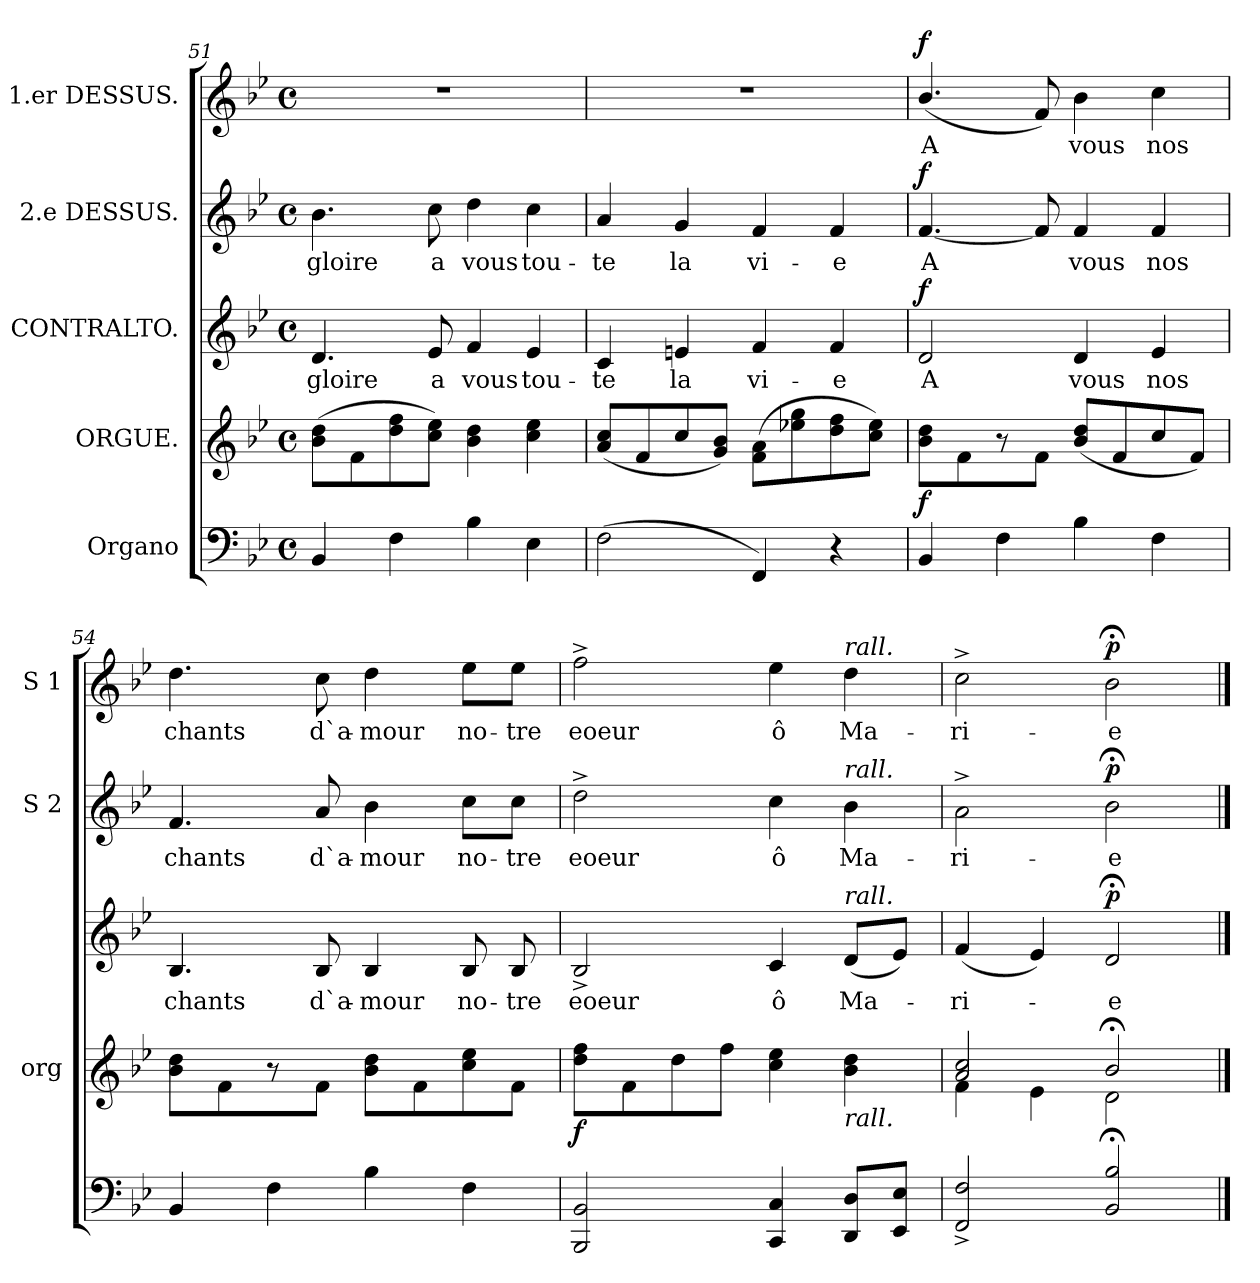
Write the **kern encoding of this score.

**kern	**kern	**dynam	**kern	**text	**dynam	**kern	**text	**dynam	**kern	**text	**dynam
*part5	*part4	*part4	*part3	*part3	*part3	*part2	*part2	*part2	*part1	*part1	*part1
*staff5	*staff4	*staff4	*staff3	*staff3	*staff3	*staff2	*staff2	*staff2	*staff1	*staff1	*staff1
*I"Organo	*I"ORGUE.	*	*I"CONTRALTO.	*	*	*I"2.e DESSUS.	*	*	*I"1.er DESSUS.	*	*
*	*I'org	*	*	*	*	*I'S 2	*	*	*I'S 1	*	*
*clefF4	*clefG2	*	*clefG2	*	*	*clefG2	*	*	*clefG2	*	*
*k[b-e-]	*k[b-e-]	*	*k[b-e-]	*	*	*k[b-e-]	*	*	*k[b-e-]	*	*
*B-:	*B-:	*	*B-:	*	*	*B-:	*	*	*B-:	*	*
*M4/4	*M4/4	*	*M4/4	*	*	*M4/4	*	*	*M4/4	*	*
*met(c)	*met(c)	*	*met(c)	*	*	*met(c)	*	*	*met(c)	*	*
=51	=51	=51	=51	=51	=51	=51	=51	=51	=51	=51	=51
4BB-/	(8b-\ 8dd\L	.	4.d/	gloire	.	4.b-\	gloire	.	1r	.	.
.	8f\	.	.	.	.	.	.	.	.	.	.
4F\	8dd\ 8ff\	.	.	.	.	.	.	.	.	.	.
.	8cc\ 8ee-\J)	.	8e-/	a	.	8cc\	a	.	.	.	.
4B-\	4b-\ 4dd\	.	4f/	vous	.	4dd\	vous	.	.	.	.
4E-\	4cc\ 4ee-\	.	4e-/	tou-	.	4cc\	tou-	.	.	.	.
=52	=52	=52	=52	=52	=52	=52	=52	=52	=52	=52	=52
(2F\	(8a/ 8cc/L	.	4c/	-te	.	4a/	-te	.	1r	.	.
.	8f/	.	.	.	.	.	.	.	.	.	.
.	8cc/	.	4en/	la	.	4g/	la	.	.	.	.
.	8g/ 8b-/J)	.	.	.	.	.	.	.	.	.	.
4FF/)	(8f\ 8a\L	.	4f/	vi-	.	4f/	vi-	.	.	.	.
.	8ee-X\ 8gg\	.	.	.	.	.	.	.	.	.	.
4r	8dd\ 8ff\	.	4f/	-e	.	4f/	-e	.	.	.	.
.	8cc\ 8ee-\J)	.	.	.	.	.	.	.	.	.	.
=53	=53	=53	=53	=53	=53	=53	=53	=53	=53	=53	=53
!	!	!	!	!	!LO:DY:a	!	!	!LO:DY:a	!	!	!LO:DY:a
4BB-/	8b-\ 8dd\L	f	2d/	A	f	[4.f/	A	f	(4.b-/	A	f
.	8f\	.	.	.	.	.	.	.	.	.	.
4F\	8r	.	.	.	.	.	.	.	.	.	.
.	8f\J	.	.	.	.	8f/]	.	.	8f/)	.	.
4B-\	(8b-/ 8dd/L	.	4d/	vous	.	4f/	vous	.	4b-\	vous	.
.	8f/	.	.	.	.	.	.	.	.	.	.
4F\	8cc/	.	4e-/	nos	.	4f/	nos	.	4cc\	nos	.
.	8f/J)	.	.	.	.	.	.	.	.	.	.
=54	=54	=54	=54	=54	=54	=54	=54	=54	=54	=54	=54
4BB-/	8b-\ 8dd\L	.	4.B-/	chants	.	4.f/	chants	.	4.dd\	chants	.
.	8f\	.	.	.	.	.	.	.	.	.	.
4F\	8r	.	.	.	.	.	.	.	.	.	.
.	8f\J	.	8B-/	d`a-	.	8a/	d`a-	.	8cc\	d`a-	.
4B-\	8b-\ 8dd\L	.	4B-/	-mour	.	4b-\	-mour	.	4dd\	-mour	.
.	8f\	.	.	.	.	.	.	.	.	.	.
4F\	8cc\ 8ee-\	.	8B-/	no-	.	8cc\L	no-	.	8ee-\L	no-	.
.	8f\J	.	8B-/	-tre	.	8cc\J	-tre	.	8ee-\J	-tre	.
=55	=55	=55	=55	=55	=55	=55	=55	=55	=55	=55	=55
2BBB-/ 2BB-/	8dd\ 8ff\L	f	2B-^/	eoeur	.	2dd^\	eoeur	.	2ff^\	eoeur	.
.	8f\	.	.	.	.	.	.	.	.	.	.
.	8dd\	.	.	.	.	.	.	.	.	.	.
.	8ff\J	.	.	.	.	.	.	.	.	.	.
4CC/ 4C/	4cc\ 4ee-\	.	4c/	ô	.	4cc\	ô	.	4ee-\	ô	.
!	!	!	!	!	!	!	!	!	!LO:TX:a:i:t=rall.	!	!
!	!	!	!	!	!	!LO:TX:a:i:t=rall.	!	!	!	!	!
!	!	!	!LO:TX:a:i:t=rall.	!	!	!	!	!	!	!	!
!	!LO:TX:b:i:t=rall.	!	!	!	!	!	!	!	!	!	!
8DD/ 8D/L	4b-\ 4dd\	.	(8d/L	Ma-	.	4b-\	Ma-	.	4dd\	Ma-	.
8EE-/ 8E-/J	.	.	8e-/J)	.	.	.	.	.	.	.	.
=56	=56	=56	=56	=56	=56	=56	=56	=56	=56	=56	=56
*	*^	*	*	*	*	*	*	*	*	*	*
2FF^>/ 2F^>/	2a/ 2cc/	4f\	.	(4f/	-ri-	.	2a^\	-ri-	.	2cc^\	-ri-	.
.	.	4e-\	.	4e-/)	.	.	.	.	.	.	.	.
!	!	!	!	!	!	!LO:DY:a	!	!	!LO:DY:a	!	!	!LO:DY:a
2BB-;/ 2B-;/	2b-;</	2d\	.	2d;</	-e	p	2b-;<\	-e	p	2b-;<\	-e	p
*	*v	*v	*	*	*	*	*	*	*	*	*	*
==	==	==	==	==	==	==	==	==	==	==	==
*-	*-	*-	*-	*-	*-	*-	*-	*-	*-	*-	*-
